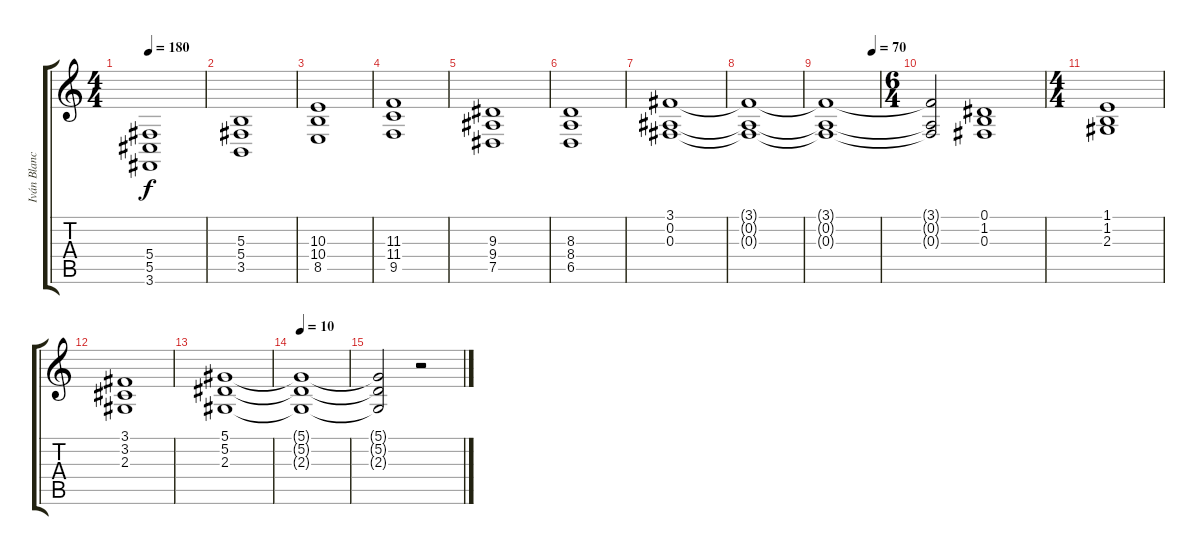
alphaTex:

\track ("Iván Blanco (I)" "Iván Blanc") {instrument choiraahs}
\staff {score tabs}
\tuning (Eb4 Bb3 Gb3 Db3 Ab2 Eb2) {hide}
\ts (4 4)
\tempo 180
\clef g2
\ks c
(5.4 5.5 3.6).1{dy f} |
(5.3 5.4 3.5).1 |
(10.3 10.4 8.5).1 |
(11.3 11.4 9.5).1 |
(9.3 9.4 7.5).1 |
(8.3 8.4 6.5).1 |
(3.1 0.2 0.3).1{volume 10 instrument stringensemble1} |
(3.1{t} 0.2{t} 0.3{t}).1 |
\tempo (70 0.875)
(3.1{t} 0.2{t} 0.3{t}).1 |
\ts (6 4)
(3.1{t} 0.2{t} 0.3{t}).2 (0.1 1.2 0.3).1 |
\ts (4 4)
(1.1 1.2 2.3).1 |
(3.1 3.2 2.3).1 |
(5.1 5.2 2.3).1 |
\tempo 10
(5.1{t} 5.2{t} 2.3{t}).1 |
(5.1{t} 5.2{t} 2.3{t}).2 r.2
